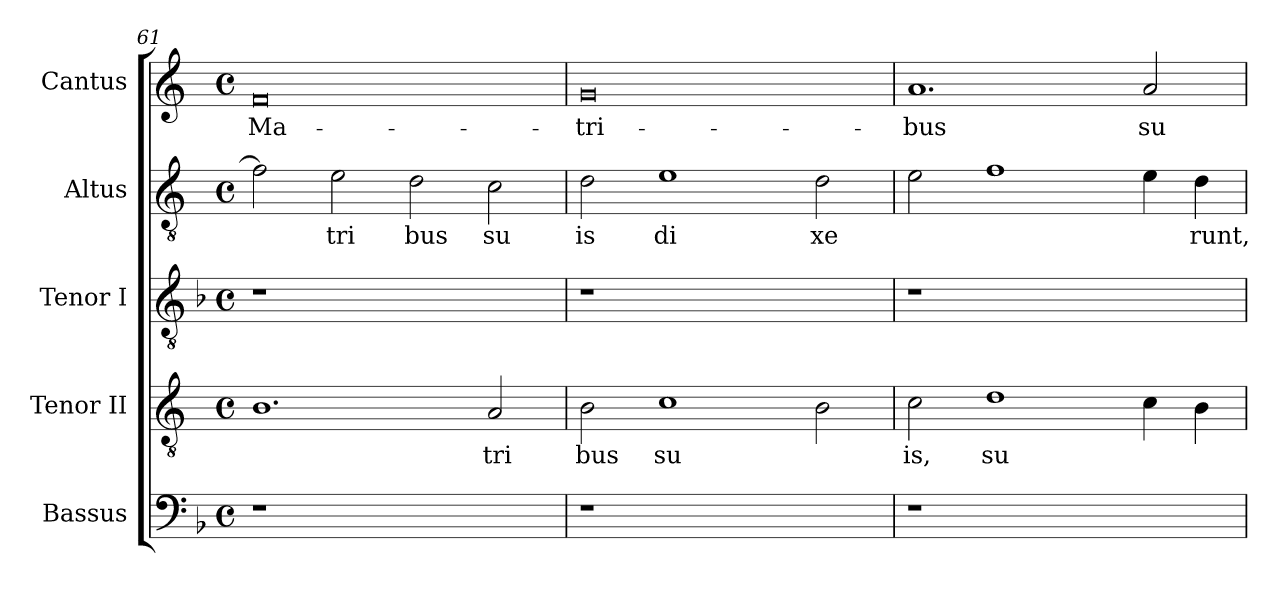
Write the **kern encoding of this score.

**kern	**kern	**text	**kern	**kern	**text	**kern	**text
*part5	*part4	*part4	*part3	*part2	*part2	*part1	*part1
*staff5	*staff4	*staff4	*staff3	*staff2	*staff2	*staff1	*staff1
*I"Bassus	*I"Tenor II	*	*I"Tenor I	*I"Altus	*	*I"Cantus	*
*I'Bassus	*I'Tenor II	*	*I'Tenor I	*I'Altus	*	*I'Cantus	*
*clefF4	*clefGv2	*	*clefGv2	*clefGv2	*	*clefG2	*
*k[b-]	*k[]	*	*k[b-]	*k[]	*	*k[]	*
*F:	*C:	*	*F:	*C:	*	*C:	*
*M4/4	*M4/4	*	*M4/4	*M4/4	*	*M4/4	*
*met(c)	*met(c)	*	*met(c)	*met(c)	*	*met(c)	*
=61	=61	=61	=61	=61	=61	=61	=61
!	!	!	!	!	!	!	!LO:LY:b:cj
1r	1.B	.	1r	2f\]	.	0f	Ma-
!	!	!	!	!	!LO:LY:b:cj	!	!
.	.	.	.	2e\	tri	.	.
!	!	!	!	!	!LO:LY:b:cj	!	!
1ryy	.	.	1ryy	2d\	bus	.	.
!	!	!LO:LY:b:cj	!	!	!LO:LY:b:cj	!	!
.	2A/	tri	.	2c\	su	.	.
=62	=62	=62	=62	=62	=62	=62	=62
!	!	!LO:LY:b:cj	!	!	!LO:LY:b:cj	!	!LO:LY:b:cj
1r	2B\	bus	1r	2d\	is	0g	-tri-
!	!	!LO:LY:b:cj	!	!	!LO:LY:b:cj	!	!
.	1c	su	.	1e	di	.	.
1ryy	.	.	1ryy	.	.	.	.
!	!	!	!	!	!LO:LY:b:cj	!	!
.	2B\	.	.	2d\	xe	.	.
=63	=63	=63	=63	=63	=63	=63	=63
!	!	!LO:LY:b:cj	!	!	!	!	!LO:LY:b:cj
1r	2c\	is,	1r	2e\	.	1.a	-bus
!	!	!LO:LY:b:cj	!	!	!	!	!
.	1d	su	.	1f	.	.	.
1ryy	.	.	1ryy	.	.	.	.
!	!	!	!	!	!	!	!LO:LY:b:cj
.	4c\	.	.	4e\	.	2a/	su-
!	!	!	!	!	!LO:LY:b	!	!
.	4B\	.	.	4d\	runt,	.	.
=	=	=	=	=	=	=	=
*-	*-	*-	*-	*-	*-	*-	*-
